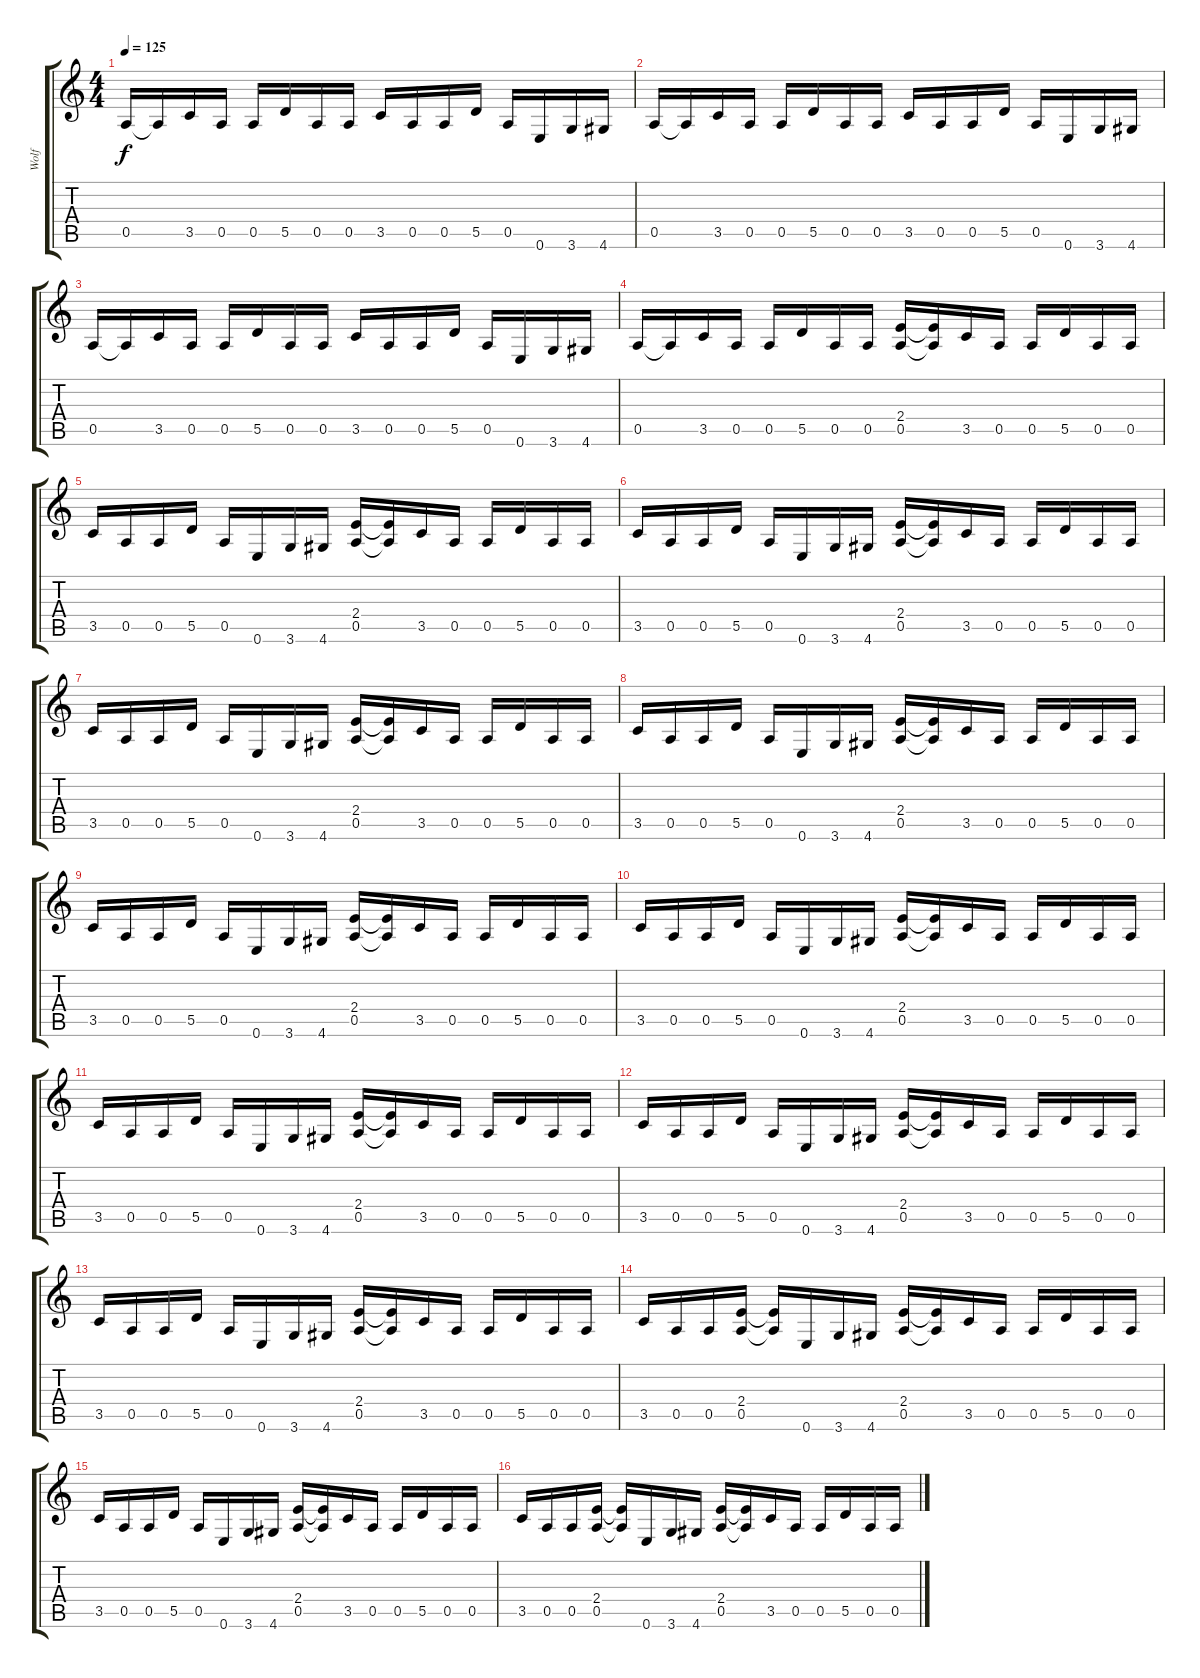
\track ("Wolf " "Wolf ") {instrument distortionguitar}
\staff {score tabs}
\tuning (E4 B3 G3 D3 A2 E2) {hide}
\ts (4 4)
\tempo 125
\clef g2
\ks c
0.5.16{dy f instrument distortionguitar} 0.5{t}.16 3.5.16 0.5.16 0.5.16 5.5.16 0.5.16 0.5.16 3.5.16 0.5.16 0.5.16 5.5.16 0.5.16 0.6.16 3.6.16 4.6.16 |
0.5.16 0.5{t}.16 3.5.16 0.5.16 0.5.16 5.5.16 0.5.16 0.5.16 3.5.16 0.5.16 0.5.16 5.5.16 0.5.16 0.6.16 3.6.16 4.6.16 |
0.5.16 0.5{t}.16 3.5.16 0.5.16 0.5.16 5.5.16 0.5.16 0.5.16 3.5.16 0.5.16 0.5.16 5.5.16 0.5.16 0.6.16 3.6.16 4.6.16 |
0.5.16 0.5{t}.16 3.5.16 0.5.16 0.5.16 5.5.16 0.5.16 0.5.16 (2.4 0.5).16 (2.4{t} 0.5{t}).16 3.5.16 0.5.16 0.5.16 5.5.16 0.5.16 0.5.16 |
3.5.16 0.5.16 0.5.16 5.5.16 0.5.16 0.6.16 3.6.16 4.6.16 (2.4 0.5).16 (2.4{t} 0.5{t}).16 3.5.16 0.5.16 0.5.16 5.5.16 0.5.16 0.5.16 |
3.5.16 0.5.16 0.5.16 5.5.16 0.5.16 0.6.16 3.6.16 4.6.16 (2.4 0.5).16 (2.4{t} 0.5{t}).16 3.5.16 0.5.16 0.5.16 5.5.16 0.5.16 0.5.16 |
3.5.16 0.5.16 0.5.16 5.5.16 0.5.16 0.6.16 3.6.16 4.6.16 (2.4 0.5).16 (2.4{t} 0.5{t}).16 3.5.16 0.5.16 0.5.16 5.5.16 0.5.16 0.5.16 |
3.5.16 0.5.16 0.5.16 5.5.16 0.5.16 0.6.16 3.6.16 4.6.16 (2.4 0.5).16 (2.4{t} 0.5{t}).16 3.5.16 0.5.16 0.5.16 5.5.16 0.5.16 0.5.16 |
3.5.16 0.5.16 0.5.16 5.5.16 0.5.16 0.6.16 3.6.16 4.6.16 (2.4 0.5).16 (2.4{t} 0.5{t}).16 3.5.16 0.5.16 0.5.16 5.5.16 0.5.16 0.5.16 |
3.5.16 0.5.16 0.5.16 5.5.16 0.5.16 0.6.16 3.6.16 4.6.16 (2.4 0.5).16 (2.4{t} 0.5{t}).16 3.5.16 0.5.16 0.5.16 5.5.16 0.5.16 0.5.16 |
3.5.16 0.5.16 0.5.16 5.5.16 0.5.16 0.6.16 3.6.16 4.6.16 (2.4 0.5).16 (2.4{t} 0.5{t}).16 3.5.16 0.5.16 0.5.16 5.5.16 0.5.16 0.5.16 |
3.5.16 0.5.16 0.5.16 5.5.16 0.5.16 0.6.16 3.6.16 4.6.16 (2.4 0.5).16 (2.4{t} 0.5{t}).16 3.5.16 0.5.16 0.5.16 5.5.16 0.5.16 0.5.16 |
3.5.16 0.5.16 0.5.16 5.5.16 0.5.16 0.6.16 3.6.16 4.6.16 (2.4 0.5).16 (2.4{t} 0.5{t}).16 3.5.16 0.5.16 0.5.16 5.5.16 0.5.16 0.5.16 |
3.5.16 0.5.16 0.5.16 (2.4 0.5).16 (2.4{t} 0.5{t}).16 0.6.16 3.6.16 4.6.16 (2.4 0.5).16 (2.4{t} 0.5{t}).16 3.5.16 0.5.16 0.5.16 5.5.16 0.5.16 0.5.16 |
3.5.16 0.5.16 0.5.16 5.5.16 0.5.16 0.6.16 3.6.16 4.6.16 (2.4 0.5).16 (2.4{t} 0.5{t}).16 3.5.16 0.5.16 0.5.16 5.5.16 0.5.16 0.5.16 |
3.5.16 0.5.16 0.5.16 (2.4 0.5).16 (2.4{t} 0.5{t}).16 0.6.16 3.6.16 4.6.16 (2.4 0.5).16 (2.4{t} 0.5{t}).16 3.5.16 0.5.16 0.5.16 5.5.16 0.5.16 0.5.16
